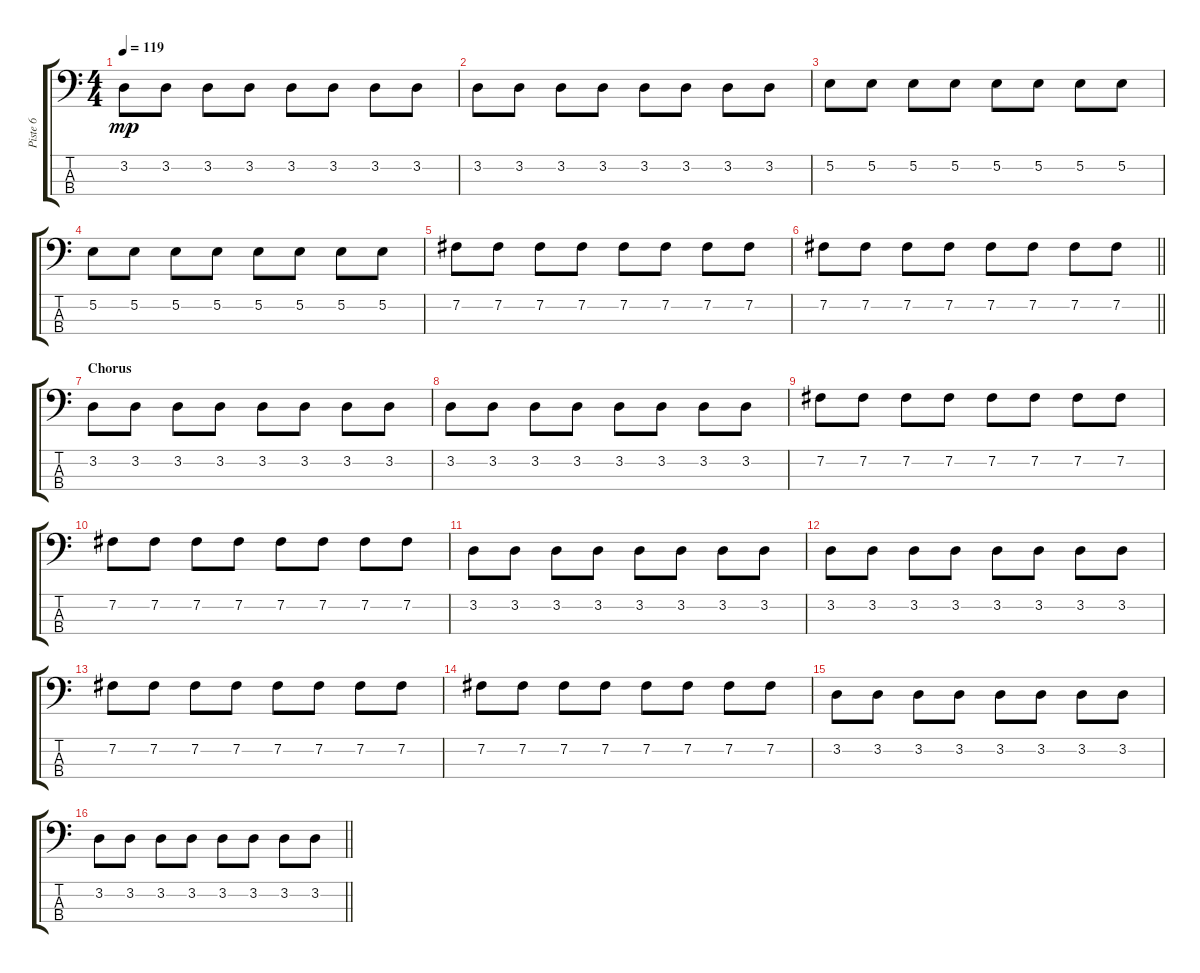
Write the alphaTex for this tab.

\track ("Piste 6" "Piste 6") {instrument electricbasspick}
\staff {score tabs}
\tuning (E2 B1 Gb1 B0) {hide}
\ts (4 4)
\tempo 119
\clef f4
\ks c
3.2.8{dy mp} 3.2.8 3.2.8 3.2.8 3.2.8 3.2.8 3.2.8 3.2.8 |
3.2.8 3.2.8 3.2.8 3.2.8 3.2.8 3.2.8 3.2.8 3.2.8 |
5.2.8 5.2.8 5.2.8 5.2.8 5.2.8 5.2.8 5.2.8 5.2.8 |
5.2.8 5.2.8 5.2.8 5.2.8 5.2.8 5.2.8 5.2.8 5.2.8 |
7.2.8 7.2.8 7.2.8 7.2.8 7.2.8 7.2.8 7.2.8 7.2.8 |
\barLineRight lightlight
7.2.8 7.2.8 7.2.8 7.2.8 7.2.8 7.2.8 7.2.8 7.2.8 |
\section ("" "Chorus")
3.2.8 3.2.8 3.2.8 3.2.8 3.2.8 3.2.8 3.2.8 3.2.8 |
3.2.8 3.2.8 3.2.8 3.2.8 3.2.8 3.2.8 3.2.8 3.2.8 |
7.2.8 7.2.8 7.2.8 7.2.8 7.2.8 7.2.8 7.2.8 7.2.8 |
7.2.8 7.2.8 7.2.8 7.2.8 7.2.8 7.2.8 7.2.8 7.2.8 |
3.2.8 3.2.8 3.2.8 3.2.8 3.2.8 3.2.8 3.2.8 3.2.8 |
3.2.8 3.2.8 3.2.8 3.2.8 3.2.8 3.2.8 3.2.8 3.2.8 |
7.2.8 7.2.8 7.2.8 7.2.8 7.2.8 7.2.8 7.2.8 7.2.8 |
7.2.8 7.2.8 7.2.8 7.2.8 7.2.8 7.2.8 7.2.8 7.2.8 |
3.2.8 3.2.8 3.2.8 3.2.8 3.2.8 3.2.8 3.2.8 3.2.8 |
\barLineRight lightlight
3.2.8 3.2.8 3.2.8 3.2.8 3.2.8 3.2.8 3.2.8 3.2.8
